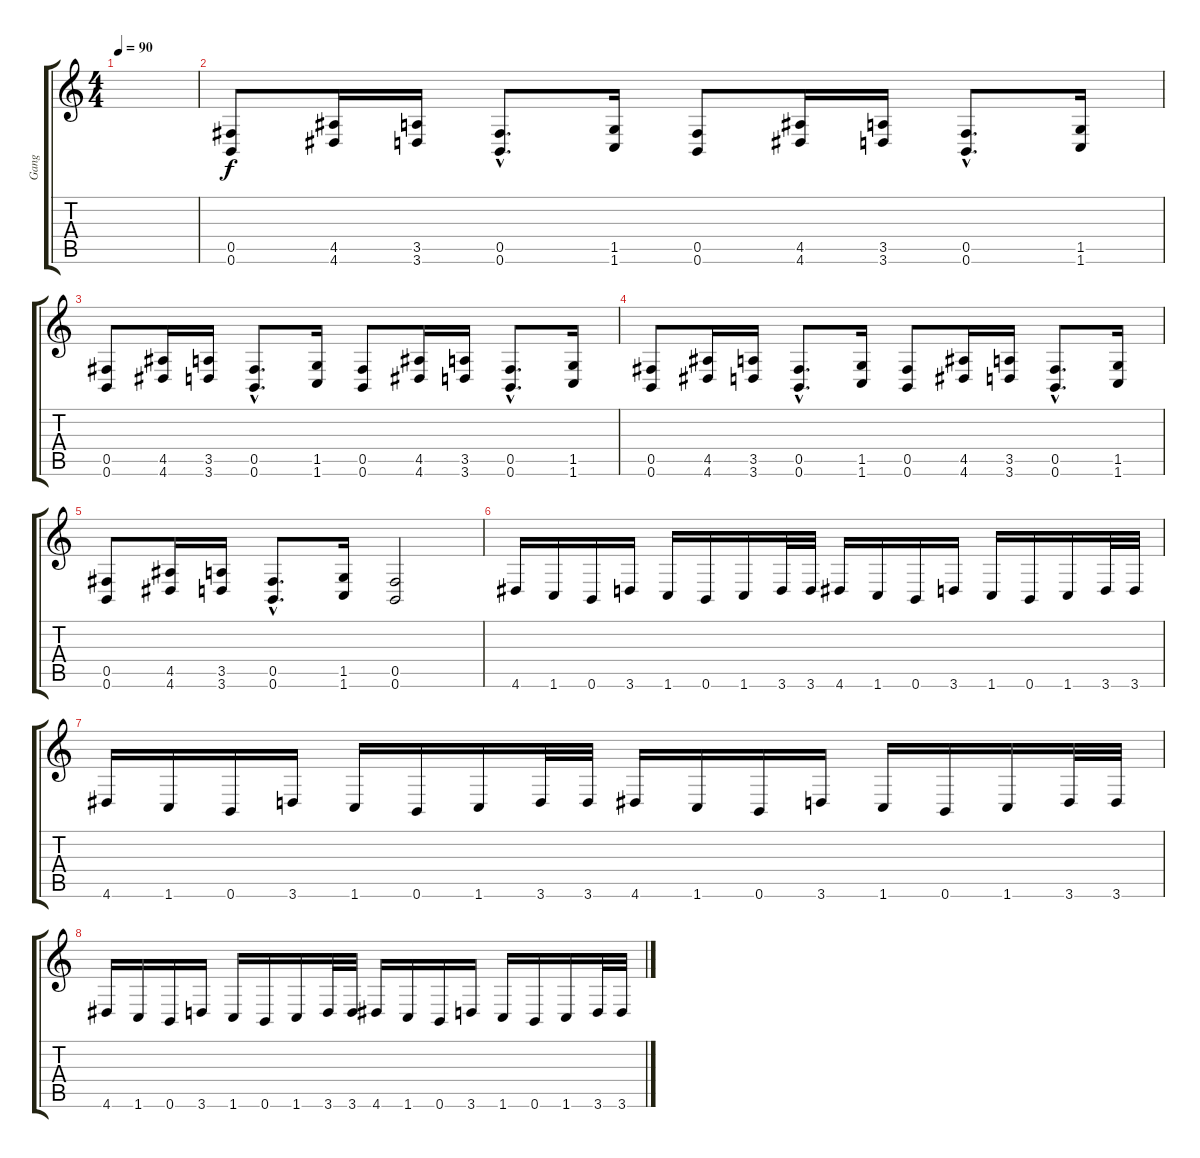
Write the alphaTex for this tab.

\track ("Gang" "Gang") {instrument distortionguitar}
\staff {score tabs}
\tuning (Db4 Ab3 E3 B2 Gb2 B1) {hide}
\ts (4 4)
\tempo 90
\clef g2
\ks c
|
(0.5 0.6).8 (4.5 4.6).16 (3.5 3.6).16 (0.5{hac} 0.6{hac}).8{d} (1.5 1.6).16 (0.5 0.6).8 (4.5 4.6).16 (3.5 3.6).16 (0.5{hac} 0.6{hac}).8{d} (1.5 1.6).16 |
(0.5 0.6).8 (4.5 4.6).16 (3.5 3.6).16 (0.5{hac} 0.6{hac}).8{d} (1.5 1.6).16 (0.5 0.6).8 (4.5 4.6).16 (3.5 3.6).16 (0.5{hac} 0.6{hac}).8{d} (1.5 1.6).16 |
(0.5 0.6).8 (4.5 4.6).16 (3.5 3.6).16 (0.5{hac} 0.6{hac}).8{d} (1.5 1.6).16 (0.5 0.6).8 (4.5 4.6).16 (3.5 3.6).16 (0.5{hac} 0.6{hac}).8{d} (1.5 1.6).16 |
(0.5 0.6).8 (4.5 4.6).16 (3.5 3.6).16 (0.5{hac} 0.6{hac}).8{d} (1.5 1.6).16 (0.5 0.6).2 |
4.6.16 1.6.16 0.6.16 3.6.16 1.6.16 0.6.16 1.6.16 3.6.32 3.6.32 4.6.16 1.6.16 0.6.16 3.6.16 1.6.16 0.6.16 1.6.16 3.6.32 3.6.32 |
4.6.16 1.6.16 0.6.16 3.6.16 1.6.16 0.6.16 1.6.16 3.6.32 3.6.32 4.6.16 1.6.16 0.6.16 3.6.16 1.6.16 0.6.16 1.6.16 3.6.32 3.6.32 |
4.6.16 1.6.16 0.6.16 3.6.16 1.6.16 0.6.16 1.6.16 3.6.32 3.6.32 4.6.16 1.6.16 0.6.16 3.6.16 1.6.16 0.6.16 1.6.16 3.6.32 3.6.32
